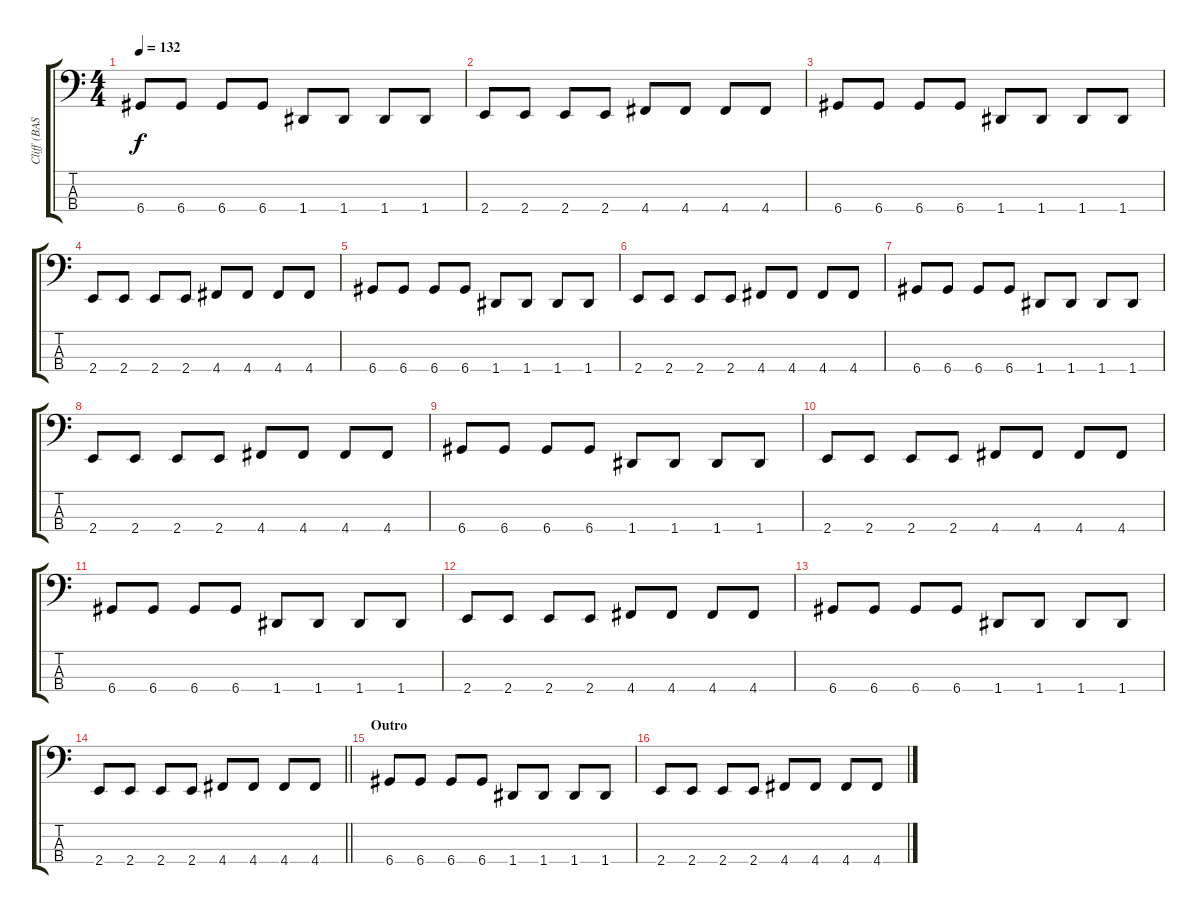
\track ("Cliff (BASS)" "Cliff (BAS") {instrument electricbassfinger}
\staff {score tabs}
\tuning (G2 D2 A1 D1) {hide}
\ts (4 4)
\tempo 132
\clef f4
\ks c
6.4.8{dy f} 6.4.8 6.4.8 6.4.8 1.4.8 1.4.8 1.4.8 1.4.8 |
2.4.8 2.4.8 2.4.8 2.4.8 4.4.8 4.4.8 4.4.8 4.4.8 |
6.4.8 6.4.8 6.4.8 6.4.8 1.4.8 1.4.8 1.4.8 1.4.8 |
2.4.8 2.4.8 2.4.8 2.4.8 4.4.8 4.4.8 4.4.8 4.4.8 |
6.4.8 6.4.8 6.4.8 6.4.8 1.4.8 1.4.8 1.4.8 1.4.8 |
2.4.8 2.4.8 2.4.8 2.4.8 4.4.8 4.4.8 4.4.8 4.4.8 |
6.4.8 6.4.8 6.4.8 6.4.8 1.4.8 1.4.8 1.4.8 1.4.8 |
2.4.8 2.4.8 2.4.8 2.4.8 4.4.8 4.4.8 4.4.8 4.4.8 |
6.4.8 6.4.8 6.4.8 6.4.8 1.4.8 1.4.8 1.4.8 1.4.8 |
2.4.8 2.4.8 2.4.8 2.4.8 4.4.8 4.4.8 4.4.8 4.4.8 |
6.4.8 6.4.8 6.4.8 6.4.8 1.4.8 1.4.8 1.4.8 1.4.8 |
2.4.8 2.4.8 2.4.8 2.4.8 4.4.8 4.4.8 4.4.8 4.4.8 |
6.4.8 6.4.8 6.4.8 6.4.8 1.4.8 1.4.8 1.4.8 1.4.8 |
\barLineRight lightlight
2.4.8 2.4.8 2.4.8 2.4.8 4.4.8 4.4.8 4.4.8 4.4.8 |
\section ("" "Outro")
6.4.8 6.4.8 6.4.8 6.4.8 1.4.8 1.4.8 1.4.8 1.4.8 |
2.4.8 2.4.8 2.4.8 2.4.8 4.4.8 4.4.8 4.4.8 4.4.8
